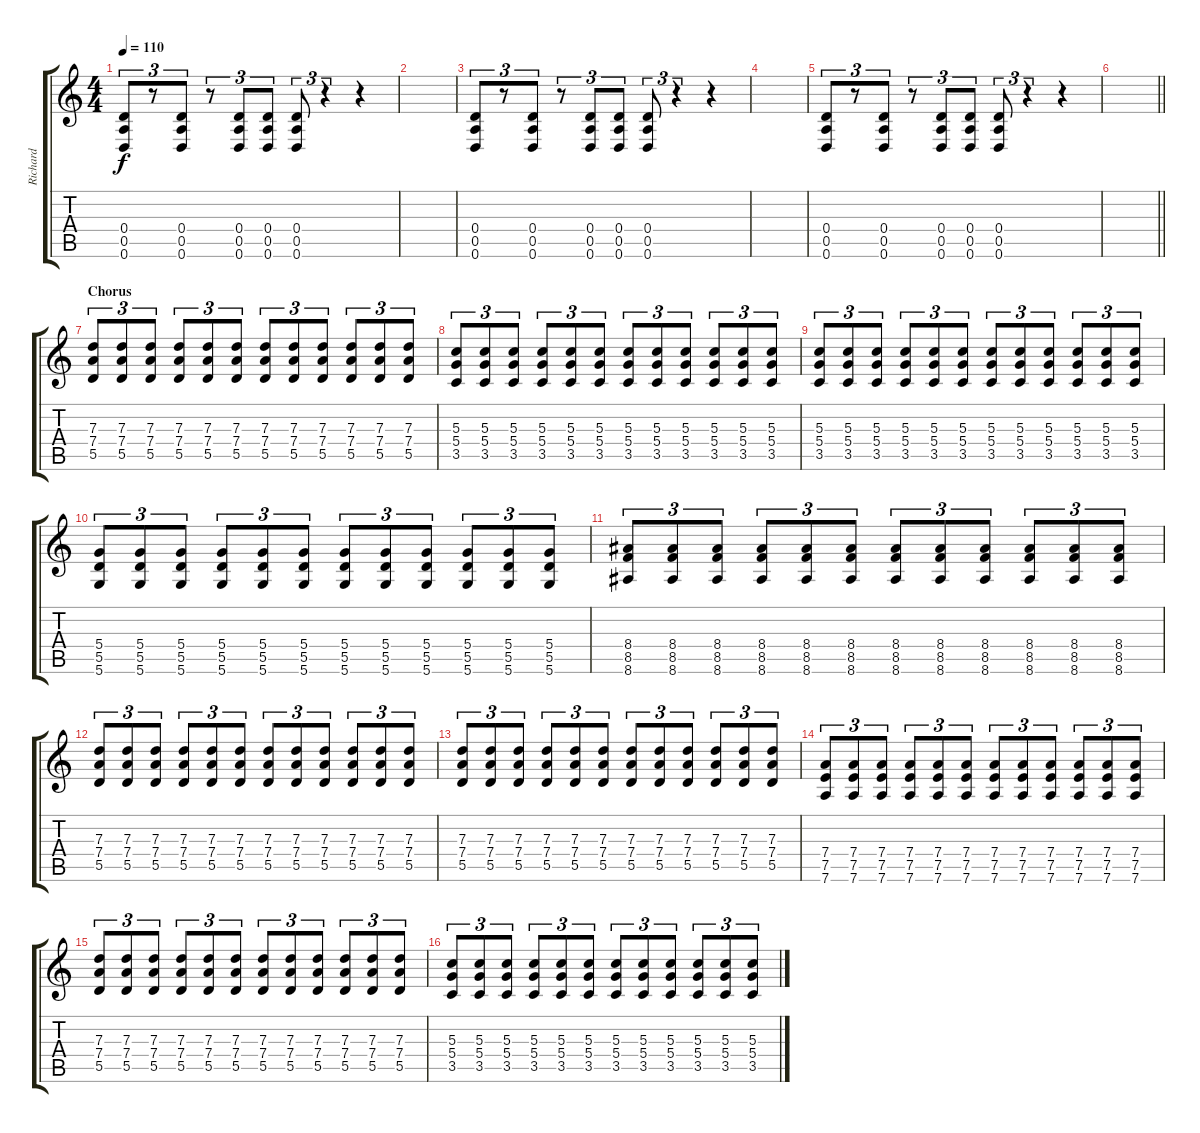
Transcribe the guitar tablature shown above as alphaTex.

\track ("Richard" "Richard") {instrument distortionguitar}
\staff {score tabs}
\tuning (E4 B3 G3 D3 A2 D2) {hide}
\ts (4 4)
\tempo 110
\clef g2
\ks c
(0.4 0.5 0.6).8{tu (3 2) dy f} r.8{tu (3 2)} (0.4 0.5 0.6).8{tu (3 2)} r.8{tu (3 2)} (0.4 0.5 0.6).8{tu (3 2)} (0.4 0.5 0.6).8{tu (3 2)} (0.4 0.5 0.6).8{tu (3 2)} r.4{tu (3 2)} r.4 |
|
(0.4 0.5 0.6).8{tu (3 2)} r.8{tu (3 2)} (0.4 0.5 0.6).8{tu (3 2)} r.8{tu (3 2)} (0.4 0.5 0.6).8{tu (3 2)} (0.4 0.5 0.6).8{tu (3 2)} (0.4 0.5 0.6).8{tu (3 2)} r.4{tu (3 2)} r.4 |
|
(0.4 0.5 0.6).8{tu (3 2)} r.8{tu (3 2)} (0.4 0.5 0.6).8{tu (3 2)} r.8{tu (3 2)} (0.4 0.5 0.6).8{tu (3 2)} (0.4 0.5 0.6).8{tu (3 2)} (0.4 0.5 0.6).8{tu (3 2)} r.4{tu (3 2)} r.4 |
\barLineRight lightlight
|
\section ("" "Chorus")
(7.3 7.4 5.5).8{tu (3 2) volume 11 balance 8} (7.3 7.4 5.5).8{tu (3 2)} (7.3 7.4 5.5).8{tu (3 2)} (7.3 7.4 5.5).8{tu (3 2)} (7.3 7.4 5.5).8{tu (3 2)} (7.3 7.4 5.5).8{tu (3 2)} (7.3 7.4 5.5).8{tu (3 2)} (7.3 7.4 5.5).8{tu (3 2)} (7.3 7.4 5.5).8{tu (3 2)} (7.3 7.4 5.5).8{tu (3 2)} (7.3 7.4 5.5).8{tu (3 2)} (7.3 7.4 5.5).8{tu (3 2)} |
(5.3 5.4 3.5).8{tu (3 2)} (5.3 5.4 3.5).8{tu (3 2)} (5.3 5.4 3.5).8{tu (3 2)} (5.3 5.4 3.5).8{tu (3 2)} (5.3 5.4 3.5).8{tu (3 2)} (5.3 5.4 3.5).8{tu (3 2)} (5.3 5.4 3.5).8{tu (3 2)} (5.3 5.4 3.5).8{tu (3 2)} (5.3 5.4 3.5).8{tu (3 2)} (5.3 5.4 3.5).8{tu (3 2)} (5.3 5.4 3.5).8{tu (3 2)} (5.3 5.4 3.5).8{tu (3 2)} |
(5.3 5.4 3.5).8{tu (3 2)} (5.3 5.4 3.5).8{tu (3 2)} (5.3 5.4 3.5).8{tu (3 2)} (5.3 5.4 3.5).8{tu (3 2)} (5.3 5.4 3.5).8{tu (3 2)} (5.3 5.4 3.5).8{tu (3 2)} (5.3 5.4 3.5).8{tu (3 2)} (5.3 5.4 3.5).8{tu (3 2)} (5.3 5.4 3.5).8{tu (3 2)} (5.3 5.4 3.5).8{tu (3 2)} (5.3 5.4 3.5).8{tu (3 2)} (5.3 5.4 3.5).8{tu (3 2)} |
(5.4 5.5 5.6).8{tu (3 2)} (5.4 5.5 5.6).8{tu (3 2)} (5.4 5.5 5.6).8{tu (3 2)} (5.4 5.5 5.6).8{tu (3 2)} (5.4 5.5 5.6).8{tu (3 2)} (5.4 5.5 5.6).8{tu (3 2)} (5.4 5.5 5.6).8{tu (3 2)} (5.4 5.5 5.6).8{tu (3 2)} (5.4 5.5 5.6).8{tu (3 2)} (5.4 5.5 5.6).8{tu (3 2)} (5.4 5.5 5.6).8{tu (3 2)} (5.4 5.5 5.6).8{tu (3 2)} |
(8.4 8.5 8.6).8{tu (3 2)} (8.4 8.5 8.6).8{tu (3 2)} (8.4 8.5 8.6).8{tu (3 2)} (8.4 8.5 8.6).8{tu (3 2)} (8.4 8.5 8.6).8{tu (3 2)} (8.4 8.5 8.6).8{tu (3 2)} (8.4 8.5 8.6).8{tu (3 2)} (8.4 8.5 8.6).8{tu (3 2)} (8.4 8.5 8.6).8{tu (3 2)} (8.4 8.5 8.6).8{tu (3 2)} (8.4 8.5 8.6).8{tu (3 2)} (8.4 8.5 8.6).8{tu (3 2)} |
(7.3 7.4 5.5).8{tu (3 2)} (7.3 7.4 5.5).8{tu (3 2)} (7.3 7.4 5.5).8{tu (3 2)} (7.3 7.4 5.5).8{tu (3 2)} (7.3 7.4 5.5).8{tu (3 2)} (7.3 7.4 5.5).8{tu (3 2)} (7.3 7.4 5.5).8{tu (3 2)} (7.3 7.4 5.5).8{tu (3 2)} (7.3 7.4 5.5).8{tu (3 2)} (7.3 7.4 5.5).8{tu (3 2)} (7.3 7.4 5.5).8{tu (3 2)} (7.3 7.4 5.5).8{tu (3 2)} |
(7.3 7.4 5.5).8{tu (3 2)} (7.3 7.4 5.5).8{tu (3 2)} (7.3 7.4 5.5).8{tu (3 2)} (7.3 7.4 5.5).8{tu (3 2)} (7.3 7.4 5.5).8{tu (3 2)} (7.3 7.4 5.5).8{tu (3 2)} (7.3 7.4 5.5).8{tu (3 2)} (7.3 7.4 5.5).8{tu (3 2)} (7.3 7.4 5.5).8{tu (3 2)} (7.3 7.4 5.5).8{tu (3 2)} (7.3 7.4 5.5).8{tu (3 2)} (7.3 7.4 5.5).8{tu (3 2)} |
(7.4 7.5 7.6).8{tu (3 2)} (7.4 7.5 7.6).8{tu (3 2)} (7.4 7.5 7.6).8{tu (3 2)} (7.4 7.5 7.6).8{tu (3 2)} (7.4 7.5 7.6).8{tu (3 2)} (7.4 7.5 7.6).8{tu (3 2)} (7.4 7.5 7.6).8{tu (3 2)} (7.4 7.5 7.6).8{tu (3 2)} (7.4 7.5 7.6).8{tu (3 2)} (7.4 7.5 7.6).8{tu (3 2)} (7.4 7.5 7.6).8{tu (3 2)} (7.4 7.5 7.6).8{tu (3 2)} |
(7.3 7.4 5.5).8{tu (3 2)} (7.3 7.4 5.5).8{tu (3 2)} (7.3 7.4 5.5).8{tu (3 2)} (7.3 7.4 5.5).8{tu (3 2)} (7.3 7.4 5.5).8{tu (3 2)} (7.3 7.4 5.5).8{tu (3 2)} (7.3 7.4 5.5).8{tu (3 2)} (7.3 7.4 5.5).8{tu (3 2)} (7.3 7.4 5.5).8{tu (3 2)} (7.3 7.4 5.5).8{tu (3 2)} (7.3 7.4 5.5).8{tu (3 2)} (7.3 7.4 5.5).8{tu (3 2)} |
(5.3 5.4 3.5).8{tu (3 2)} (5.3 5.4 3.5).8{tu (3 2)} (5.3 5.4 3.5).8{tu (3 2)} (5.3 5.4 3.5).8{tu (3 2)} (5.3 5.4 3.5).8{tu (3 2)} (5.3 5.4 3.5).8{tu (3 2)} (5.3 5.4 3.5).8{tu (3 2)} (5.3 5.4 3.5).8{tu (3 2)} (5.3 5.4 3.5).8{tu (3 2)} (5.3 5.4 3.5).8{tu (3 2)} (5.3 5.4 3.5).8{tu (3 2)} (5.3 5.4 3.5).8{tu (3 2)}
